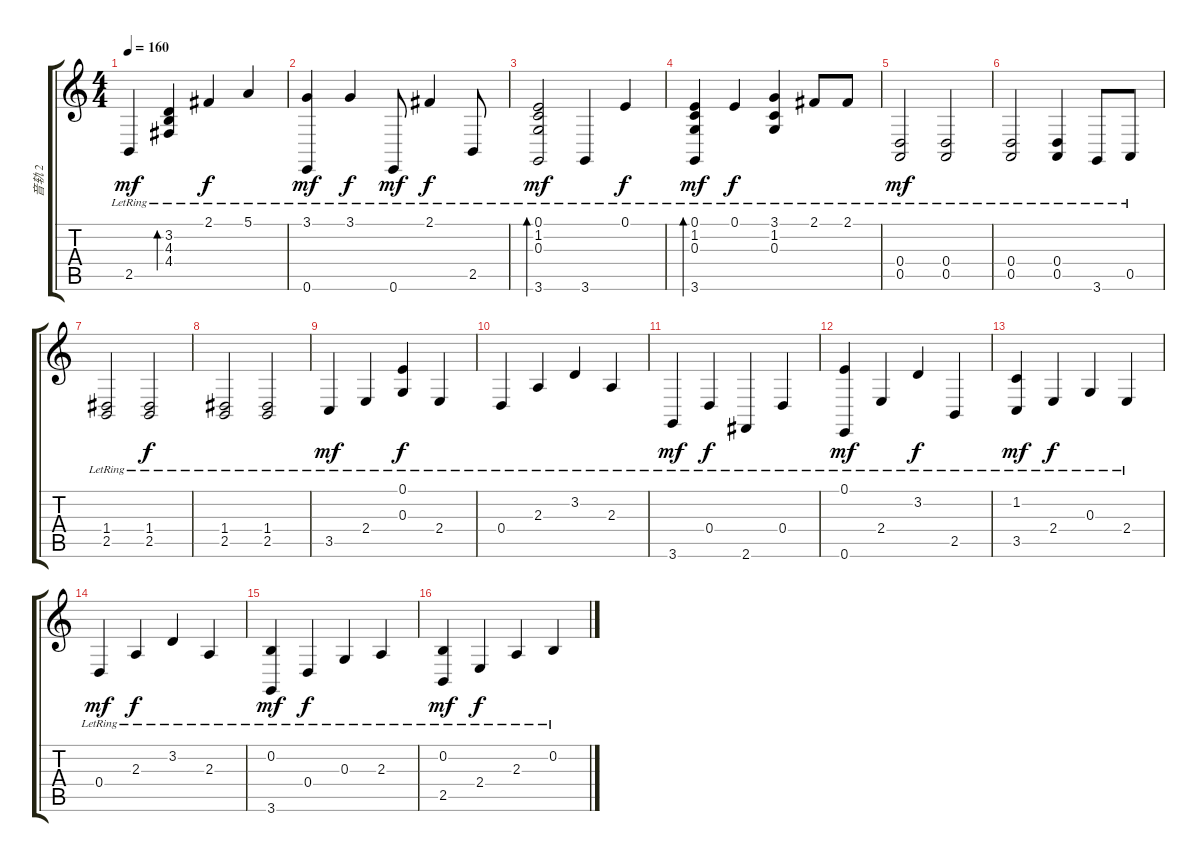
\track ("音轨 2" "音轨 2") {instrument sopranosax}
\staff {score tabs}
\tuning (E4 B3 G3 D3 A2 E2) {hide}
\ts (4 4)
\tempo 160
\clef g2
\ks c
2.5{lr}.4{dy mf} (3.2{lr} 4.3{lr} 4.4{lr}).4{bd 480} 2.1{lr}.4{dy f} 5.1{lr}.4 |
(3.1{lr} 0.6{lr}).4{dy mf} 3.1{lr}.4{dy f} 0.6{lr}.8{dy mf} 2.1{lr}.4{dy f} 2.5{lr}.8 |
(0.1{lr} 1.2{lr} 0.3{lr} 3.6{lr}).2{bd 480 dy mf} 3.6{lr}.4 0.1{lr}.4{dy f} |
(0.1{lr} 1.2{lr} 0.3{lr} 3.6{lr}).4{bd 480 dy mf} 0.1{lr}.4{dy f} (3.1{lr} 1.2{lr} 0.3{lr}).4 2.1{lr}.8 2.1{lr}.8 |
(0.4{lr} 0.5{lr}).2{dy mf} (0.4{lr} 0.5{lr}).2 |
(0.4{lr} 0.5{lr}).2 (0.4{lr} 0.5{lr}).4 3.6{lr}.8 0.5{lr}.8 |
(1.4{lr} 2.5{lr}).2 (1.4{lr} 2.5{lr}).2{dy f} |
(1.4{lr} 2.5{lr}).2 (1.4{lr} 2.5{lr}).2 |
3.5{lr}.4{dy mf} 2.4{lr}.4 (0.1{lr} 0.3{lr}).4{dy f} 2.4{lr}.4 |
0.4{lr}.4 2.3{lr}.4 3.2{lr}.4 2.3{lr}.4 |
3.6{lr}.4{dy mf} 0.4{lr}.4{dy f} 2.6{lr}.4 0.4{lr}.4 |
(0.1{lr} 0.6{lr}).4{dy mf} 2.4{lr}.4 3.2{lr}.4{dy f} 2.5{lr}.4 |
(1.2{lr} 3.5{lr}).4{dy mf} 2.4{lr}.4{dy f} 0.3{lr}.4 2.4{lr}.4 |
0.4{lr}.4{dy mf} 2.3{lr}.4{dy f} 3.2{lr}.4 2.3{lr}.4 |
(0.2{lr} 3.6{lr}).4{dy mf} 0.4{lr}.4{dy f} 0.3{lr}.4 2.3{lr}.4 |
(0.2{lr} 2.5{lr}).4{dy mf} 2.4{lr}.4{dy f} 2.3{lr}.4 0.2{lr}.4
